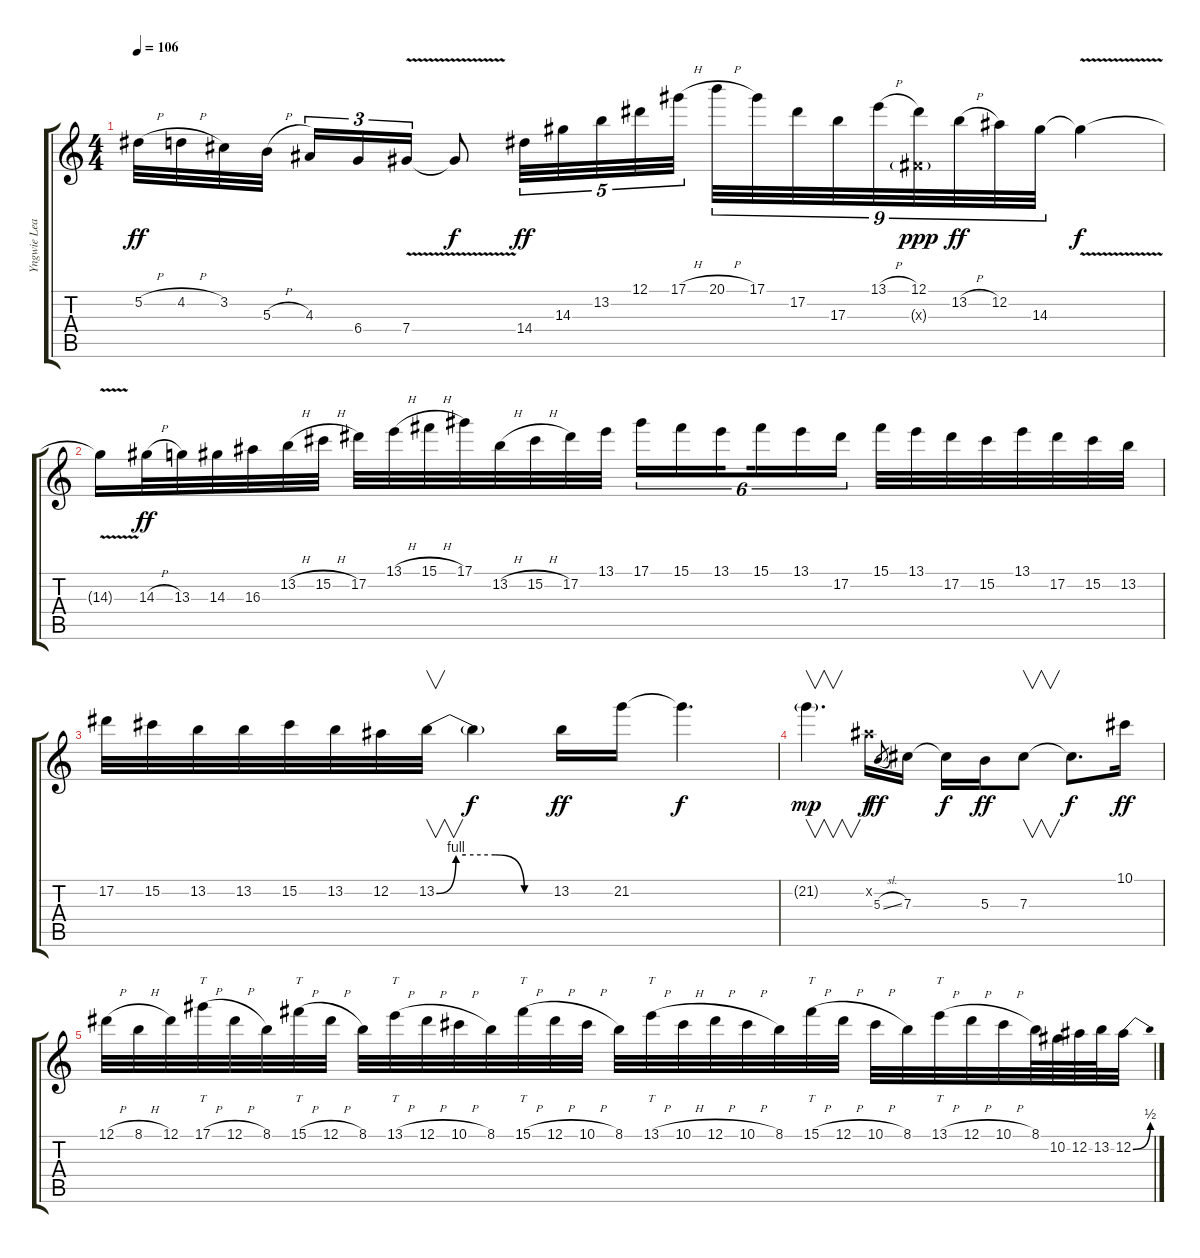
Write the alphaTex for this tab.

\track ("Yngwie Lead" "Yngwie Lea") {instrument overdrivenguitar}
\staff {score tabs}
\tuning (Eb4 Bb3 Gb3 Db3 Ab2 Eb2) {hide}
\ts (4 4)
\tempo 106
\clef g2
\ks c
5.2{h}.32{dy ff} 4.2{h}.32 3.2.32 5.3{h}.32{beam splitsecondary} 4.3.16{tu (3 2)} 6.4.16{tu (3 2)} 7.4{v}.16{tu (3 2)} 7.4{t}.8{dy f} 14.4.32{tu (5 4) dy ff} 14.3.32{tu (5 4)} 13.2.32{tu (5 4)} 12.1.32{tu (5 4)} 17.1{h}.32{tu (5 4)} 20.1{h}.32{tu (9 8)} 17.1.32{tu (9 8)} 17.2.32{tu (9 8)} 17.3.32{tu (9 8)} 13.1{h}.32{tu (9 8)} (12.1 0.3{g x}).32{tu (9 8) dy ppp} 13.2{h}.32{tu (9 8) dy ff} 12.2.32{tu (9 8)} 14.3.32{tu (9 8)} 14.3{v t}.4{dy f} |
14.3{t}.16 14.3{h}.32{dy ff} 13.3.32 14.3.32 16.3.32 13.2{h}.32 15.2{h}.32 17.2.32 13.1{h}.32 15.1{h}.32 17.1.32 13.2{h}.32 15.2{h}.32 17.2.32 13.1.32 17.1.16{tu (6 4)} 15.1.16{tu (6 4)} 13.1.16{tu (6 4) beam splitsecondary} 15.1.16{tu (6 4)} 13.1.16{tu (6 4)} 17.2.16{tu (6 4)} 15.1.32 13.1.32 17.2.32 15.2.32 13.1.32 17.2.32 15.2.32 13.2.32 |
17.2.32{volume 6} 15.2.32 13.2.32 13.2.32 15.2.32 13.2.32 12.2.32 13.2{be (custom 0 0 10 4 15 4 30 4 45 0 60 0)}.32{v} 13.2{t}.4{dy f} 13.2.16{dy ff} 21.2.16 21.2{t}.4{d dy f} |
21.2{g}.4{v d dy mp volume 0} 12.2{x}.16{dy f} 5.3{sl}.8{gr dy ff} 7.3.16 7.3{t}.16{dy f} 5.3.16{dy ff} 7.3.8{v} 7.3{t}.8{d dy f} 10.1.16{dy ff} |
12.1{h}.32 8.1{h}.32 12.1.32 17.1{h}.32{tt} 12.1{h}.32 8.1.32 15.1{h}.32{tt} 12.1{h}.32 8.1.32 13.1{h}.32{tt} 12.1{h}.32 10.1{h}.32 8.1.32 15.1{h}.32{tt} 12.1{h}.32 10.1{h}.32 8.1.32 13.1{h}.32{tt} 10.1{h}.32 12.1{h}.32 10.1{h}.32 8.1.32 15.1{h}.32{tt} 12.1{h}.32 10.1{h}.32 8.1.32 13.1{h}.32{tt} 12.1{h}.32 10.1{h}.32 8.1.64 10.2.64 12.2.64 13.2.64 12.2{be (bend 0 0 60 2)}.32
